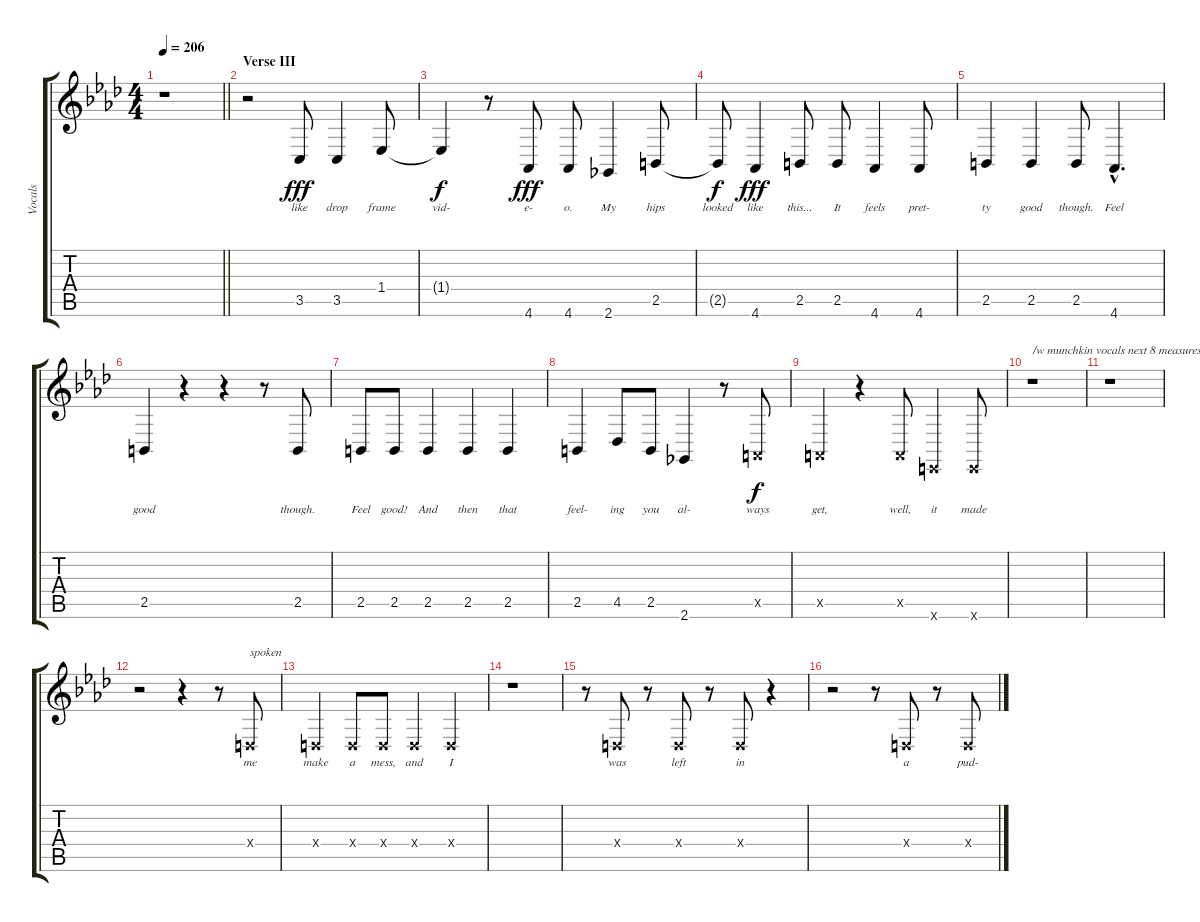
\track ("Vocals" "Vocals") {instrument lead6voice}
\staff {score tabs}
\tuning (E4 B3 G3 D3 A2 E2) {hide}
\ts (4 4)
\tempo 206
\clef g2
\barLineRight lightlight
\ks ab
r.1{dy fff} |
\section ("" "Verse III")
r.2 3.5.8{lyrics (0 "like") lyrics (1 "") lyrics (2 "") lyrics (3 "") lyrics (4 "")} 3.5.4{lyrics (0 "drop") lyrics (1 "") lyrics (2 "") lyrics (3 "") lyrics (4 "")} 1.4.8{lyrics (0 "frame") lyrics (1 "") lyrics (2 "") lyrics (3 "") lyrics (4 "")} |
1.4{t}.4{lyrics (0 "vid-") lyrics (1 "") lyrics (2 "") lyrics (3 "") lyrics (4 "") dy f} r.8 4.6.8{lyrics (0 "e-") lyrics (1 "") lyrics (2 "") lyrics (3 "") lyrics (4 "") dy fff} 4.6.8{lyrics (0 "o.") lyrics (1 "") lyrics (2 "") lyrics (3 "") lyrics (4 "")} 2.6.4{lyrics (0 "My") lyrics (1 "") lyrics (2 "") lyrics (3 "") lyrics (4 "")} 2.5.8{lyrics (0 "hips") lyrics (1 "") lyrics (2 "") lyrics (3 "") lyrics (4 "")} |
2.5{t}.8{lyrics (0 "looked") lyrics (1 "") lyrics (2 "") lyrics (3 "") lyrics (4 "") dy f} 4.6.4{lyrics (0 "like") lyrics (1 "") lyrics (2 "") lyrics (3 "") lyrics (4 "") dy fff} 2.5.8{lyrics (0 "this...") lyrics (1 "") lyrics (2 "") lyrics (3 "") lyrics (4 "")} 2.5.8{lyrics (0 "It") lyrics (1 "") lyrics (2 "") lyrics (3 "") lyrics (4 "")} 4.6.4{lyrics (0 "feels") lyrics (1 "") lyrics (2 "") lyrics (3 "") lyrics (4 "")} 4.6.8{lyrics (0 "pret-") lyrics (1 "") lyrics (2 "") lyrics (3 "") lyrics (4 "")} |
2.5.4{lyrics (0 "ty") lyrics (1 "") lyrics (2 "") lyrics (3 "") lyrics (4 "")} 2.5.4{lyrics (0 "good") lyrics (1 "") lyrics (2 "") lyrics (3 "") lyrics (4 "")} 2.5.8{lyrics (0 "though.") lyrics (1 "") lyrics (2 "") lyrics (3 "") lyrics (4 "")} 4.6{hac}.4{d lyrics (0 "Feel") lyrics (1 "") lyrics (2 "") lyrics (3 "") lyrics (4 "")} |
2.5.4{lyrics (0 "good") lyrics (1 "") lyrics (2 "") lyrics (3 "") lyrics (4 "")} r.4 r.4 r.8 2.5.8{lyrics (0 "though.") lyrics (1 "") lyrics (2 "") lyrics (3 "") lyrics (4 "")} |
2.5.8{lyrics (0 "Feel") lyrics (1 "") lyrics (2 "") lyrics (3 "") lyrics (4 "")} 2.5.8{lyrics (0 "good!") lyrics (1 "") lyrics (2 "") lyrics (3 "") lyrics (4 "")} 2.5.4{lyrics (0 "And") lyrics (1 "") lyrics (2 "") lyrics (3 "") lyrics (4 "")} 2.5.4{lyrics (0 "then") lyrics (1 "") lyrics (2 "") lyrics (3 "") lyrics (4 "")} 2.5.4{lyrics (0 "that") lyrics (1 "") lyrics (2 "") lyrics (3 "") lyrics (4 "")} |
2.5.4{lyrics (0 "feel-") lyrics (1 "") lyrics (2 "") lyrics (3 "") lyrics (4 "")} 4.5.8{lyrics (0 "ing") lyrics (1 "") lyrics (2 "") lyrics (3 "") lyrics (4 "")} 2.5.8{lyrics (0 "you") lyrics (1 "") lyrics (2 "") lyrics (3 "") lyrics (4 "")} 2.6.4{lyrics (0 "al-") lyrics (1 "") lyrics (2 "") lyrics (3 "") lyrics (4 "")} r.8 0.5{x}.8{lyrics (0 "ways") lyrics (1 "") lyrics (2 "") lyrics (3 "") lyrics (4 "") dy f} |
0.5{x}.4{lyrics (0 "get,") lyrics (1 "") lyrics (2 "") lyrics (3 "") lyrics (4 "")} r.4 0.5{x}.8{lyrics (0 "well,") lyrics (1 "") lyrics (2 "") lyrics (3 "") lyrics (4 "")} 0.6{x}.4{lyrics (0 "it") lyrics (1 "") lyrics (2 "") lyrics (3 "") lyrics (4 "")} 0.6{x}.8{lyrics (0 "made") lyrics (1 "") lyrics (2 "") lyrics (3 "") lyrics (4 "")} |
r.1{txt "/w munchkin vocals next 8 measures"} |
r.1 |
r.2 r.4 r.8 0.4{x}.8{txt "spoken" lyrics (0 "me") lyrics (1 "") lyrics (2 "") lyrics (3 "") lyrics (4 "")} |
0.4{x}.4{lyrics (0 "make") lyrics (1 "") lyrics (2 "") lyrics (3 "") lyrics (4 "")} 0.4{x}.8{lyrics (0 "a") lyrics (1 "") lyrics (2 "") lyrics (3 "") lyrics (4 "")} 0.4{x}.8{lyrics (0 "mess,") lyrics (1 "") lyrics (2 "") lyrics (3 "") lyrics (4 "")} 0.4{x}.4{lyrics (0 "and") lyrics (1 "") lyrics (2 "") lyrics (3 "") lyrics (4 "")} 0.4{x}.4{lyrics (0 "I") lyrics (1 "") lyrics (2 "") lyrics (3 "") lyrics (4 "")} |
r.1 |
r.8 0.4{x}.8{lyrics (0 "was") lyrics (1 "") lyrics (2 "") lyrics (3 "") lyrics (4 "")} r.8 0.4{x}.8{lyrics (0 "left") lyrics (1 "") lyrics (2 "") lyrics (3 "") lyrics (4 "")} r.8 0.4{x}.8{lyrics (0 "in") lyrics (1 "") lyrics (2 "") lyrics (3 "") lyrics (4 "")} r.4 |
r.2 r.8 0.4{x}.8{lyrics (0 "a") lyrics (1 "") lyrics (2 "") lyrics (3 "") lyrics (4 "")} r.8 0.4{x}.8{lyrics (0 "pud-") lyrics (1 "") lyrics (2 "") lyrics (3 "") lyrics (4 "")}
